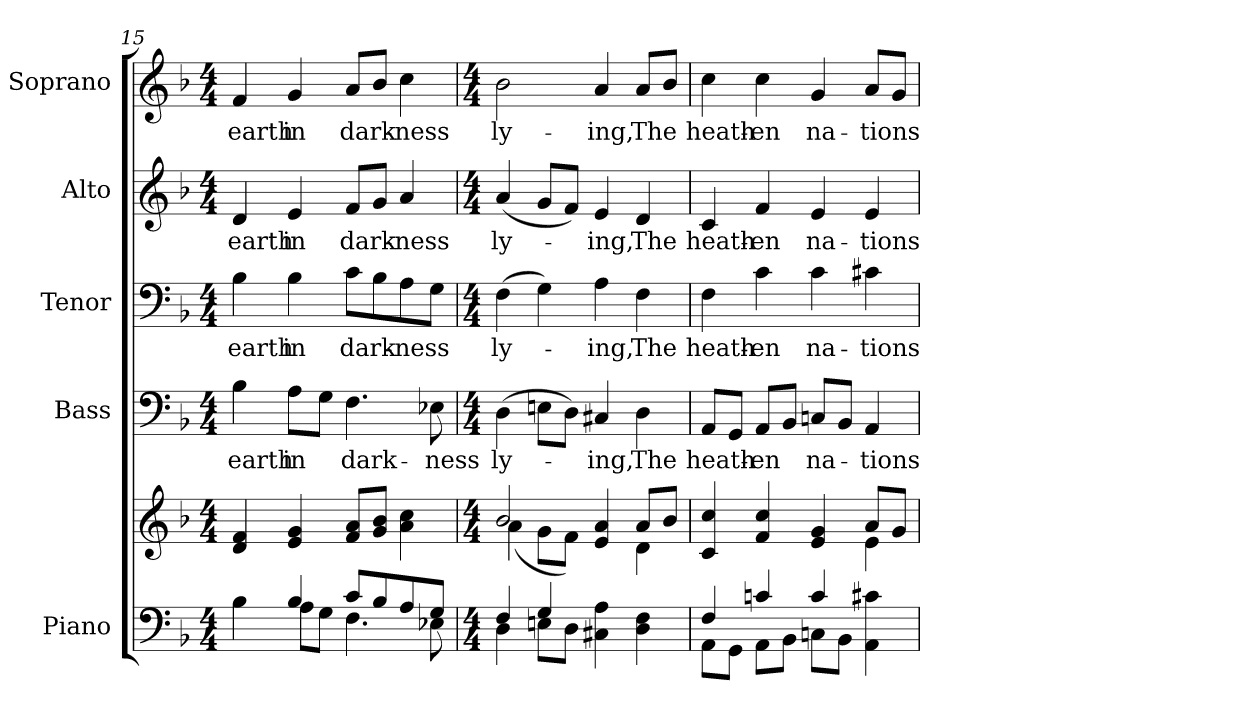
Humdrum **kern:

**kern	**kern	**kern	**text	**kern	**text	**kern	**text	**kern	**text
*part5	*part5	*part4	*part4	*part3	*part3	*part2	*part2	*part1	*part1
*staff6	*staff5	*staff4	*staff4	*staff3	*staff3	*staff2	*staff2	*staff1	*staff1
*I"Piano	*	*I"Bass	*	*I"Tenor	*	*I"Alto	*	*I"Soprano	*
*I'Pno.	*	*I'B.	*	*I'T.	*	*I'A.	*	*I'S.	*
*clefF4	*clefG2	*clefF4	*	*clefF4	*	*clefG2	*	*clefG2	*
*k[b-]	*k[b-]	*k[b-]	*	*k[b-]	*	*k[b-]	*	*k[b-]	*
*F:	*F:	*F:	*	*F:	*	*F:	*	*F:	*
*M4/4	*M4/4	*M4/4	*	*M4/4	*	*M4/4	*	*M4/4	*
=15	=15	=15	=15	=15	=15	=15	=15	=15	=15
*^	*	*	*	*	*	*	*	*	*
!	!	!	!	!LO:LY:b:color=#000000	!	!	!	!	!	!
!	!	!	!	!	!	!LO:LY:b:color=#000000	!	!	!	!
!	!	!	!	!	!	!	!	!LO:LY:b:color=#000000	!	!
!	!	!	!	!	!	!	!	!	!	!LO:LY:b:color=#000000
4B-i\	4ryy	4di/ 4fi	4B-i\	earth	4B-i\	earth	4di/	earth	4fi/	earth
!	!	!	!	!LO:LY:b:color=#000000	!	!	!	!	!	!
!	!	!	!	!	!	!LO:LY:b:color=#000000	!	!	!	!
!	!	!	!	!	!	!	!	!LO:LY:b:color=#000000	!	!
!	!	!	!	!	!	!	!	!	!	!LO:LY:b:color=#000000
4B-i/	8Ai\L	4ei/ 4gi	8Ai\L	in	4B-i\	in	4ei/	in	4gi/	in
.	8Gi\J	.	8Gi\J	.	.	.	.	.	.	.
!	!	!	!	!LO:LY:b:color=#000000	!	!	!	!	!	!
!	!	!	!	!	!	!LO:LY:b:color=#000000	!	!	!	!
!	!	!	!	!	!	!	!	!LO:LY:b:color=#000000	!	!
!	!	!	!	!	!	!	!	!	!	!LO:LY:b:color=#000000
8ci/L	4.Fi\	8fi/ 8aiL	4.Fi\	dark-	8ci\L	dark-	8fi/L	dark-	8ai/L	dark-
8B-i/	.	8gi/ 8b-iJ	.	.	8B-i\	.	8gi/J	.	8b-i/J	.
!	!	!	!	!	!	!LO:LY:b:color=#000000	!	!	!	!
!	!	!	!	!	!	!	!	!LO:LY:b:color=#000000	!	!
!	!	!	!	!	!	!	!	!	!	!LO:LY:b:color=#000000
8Ai/	.	4ai\ 4cci	.	.	8Ai\	-ness	4ai/	-ness	4cci\	-ness
!	!	!	!	!LO:LY:b:color=#000000	!	!	!	!	!	!
8Gi/J	8E-Xi\	.	8E-Xi\	-ness	8Gi\J	.	.	.	.	.
=16	=16	=16	=16	=16	=16	=16	=16	=16	=16	=16
*M4/4	*	*M4/4	*M4/4	*	*M4/4	*	*M4/4	*	*M4/4	*
*	*	*^	*	*	*	*	*	*	*	*
!	!	!	!	!	!LO:LY:b:color=#000000	!	!	!	!	!	!
!	!	!	!	!	!	!	!LO:LY:b:color=#000000	!	!	!	!
!	!	!	!	!	!	!	!	!	!LO:LY:b:color=#000000	!	!
!	!	!	!	!	!	!	!	!	!	!	!LO:LY:b:color=#000000
4Fi/	4Di\	2b-i/	(4ai\	(4Di\	ly-	(4Fi\	ly-	(4ai/	ly-	2b-i\	ly-
4Gi/	8Eni\L	.	8gi\L	8Eni\L	.	4Gi\)	.	8gi/L	.	.	.
.	8Di\J	.	8fi\J)	8Di\J)	.	.	.	8fi/J)	.	.	.
!	!	!	!	!	!LO:LY:b:color=#000000	!	!	!	!	!	!
!	!	!	!	!	!	!	!LO:LY:b:color=#000000	!	!	!	!
!	!	!	!	!	!	!	!	!	!LO:LY:b:color=#000000	!	!
!	!	!	!	!	!	!	!	!	!	!	!LO:LY:b:color=#000000
4C#Xi\ 4Ai	2ryy	4ei/ 4ai	4ryy	4C#Xi/	-ing,	4Ai\	-ing,	4ei/	-ing,	4ai/	-ing,
!	!	!	!	!	!LO:LY:b:color=#000000	!	!	!	!	!	!
!	!	!	!	!	!	!	!LO:LY:b:color=#000000	!	!	!	!
!	!	!	!	!	!	!	!	!	!LO:LY:b:color=#000000	!	!
!	!	!	!	!	!	!	!	!	!	!	!LO:LY:b:color=#000000
4Di\ 4Fi	.	8ai/L	4di\	4Di\	The	4Fi\	The	4di/	The	8ai/L	The
.	.	8b-i/J	.	.	.	.	.	.	.	8b-i/J	.
!!LO:PB:g=z
=17	=17	=17	=17	=17	=17	=17	=17	=17	=17	=17	=17
!	!	!	!	!	!LO:LY:b:color=#000000	!	!	!	!	!	!
!	!	!	!	!	!	!	!LO:LY:b:color=#000000	!	!	!	!
!	!	!	!	!	!	!	!	!	!LO:LY:b:color=#000000	!	!
!	!	!	!	!	!	!	!	!	!	!	!LO:LY:b:color=#000000
4Fi/	8AAi\L	4ci/ 4cci	2ryy	8AAi/L	heath-	4Fi\	heath-	4ci/	heath-	4cci\	heath-
.	8GGi\J	.	.	8GGi/J	.	.	.	.	.	.	.
!	!	!	!	!	!LO:LY:b:color=#000000	!	!	!	!	!	!
!	!	!	!	!	!	!	!LO:LY:b:color=#000000	!	!	!	!
!	!	!	!	!	!	!	!	!	!LO:LY:b:color=#000000	!	!
!	!	!	!	!	!	!	!	!	!	!	!LO:LY:b:color=#000000
4cni/	8AAi\L	4fi/ 4cci	.	8AAi/L	-en	4ci\	-en	4fi/	-en	4cci\	-en
.	8BB-i\J	.	.	8BB-i/J	.	.	.	.	.	.	.
!	!	!	!	!	!LO:LY:b:color=#000000	!	!	!	!	!	!
!	!	!	!	!	!	!	!LO:LY:b:color=#000000	!	!	!	!
!	!	!	!	!	!	!	!	!	!LO:LY:b:color=#000000	!	!
!	!	!	!	!	!	!	!	!	!	!	!LO:LY:b:color=#000000
4ci/	8Cni\L	4ei/ 4gi	4ryy	8Cni/L	na-	4ci\	na-	4ei/	na-	4gi/	na-
.	8BB-i\J	.	.	8BB-i/J	.	.	.	.	.	.	.
!	!	!	!	!	!LO:LY:b:color=#000000	!	!	!	!	!	!
!	!	!	!	!	!	!	!LO:LY:b:color=#000000	!	!	!	!
!	!	!	!	!	!	!	!	!	!LO:LY:b:color=#000000	!	!
!	!	!	!	!	!	!	!	!	!	!	!LO:LY:b:color=#000000
4AAi\ 4c#Xi	4ryy	8ai/L	4ei\	4AAi/	-tions	4c#Xi\	-tions	4ei/	-tions	8ai/L	-tions
.	.	8gi/J	.	.	.	.	.	.	.	8gi/J	.
*v	*v	*	*	*	*	*	*	*	*	*	*
*	*v	*v	*	*	*	*	*	*	*	*
=	=	=	=	=	=	=	=	=	=
*-	*-	*-	*-	*-	*-	*-	*-	*-	*-
